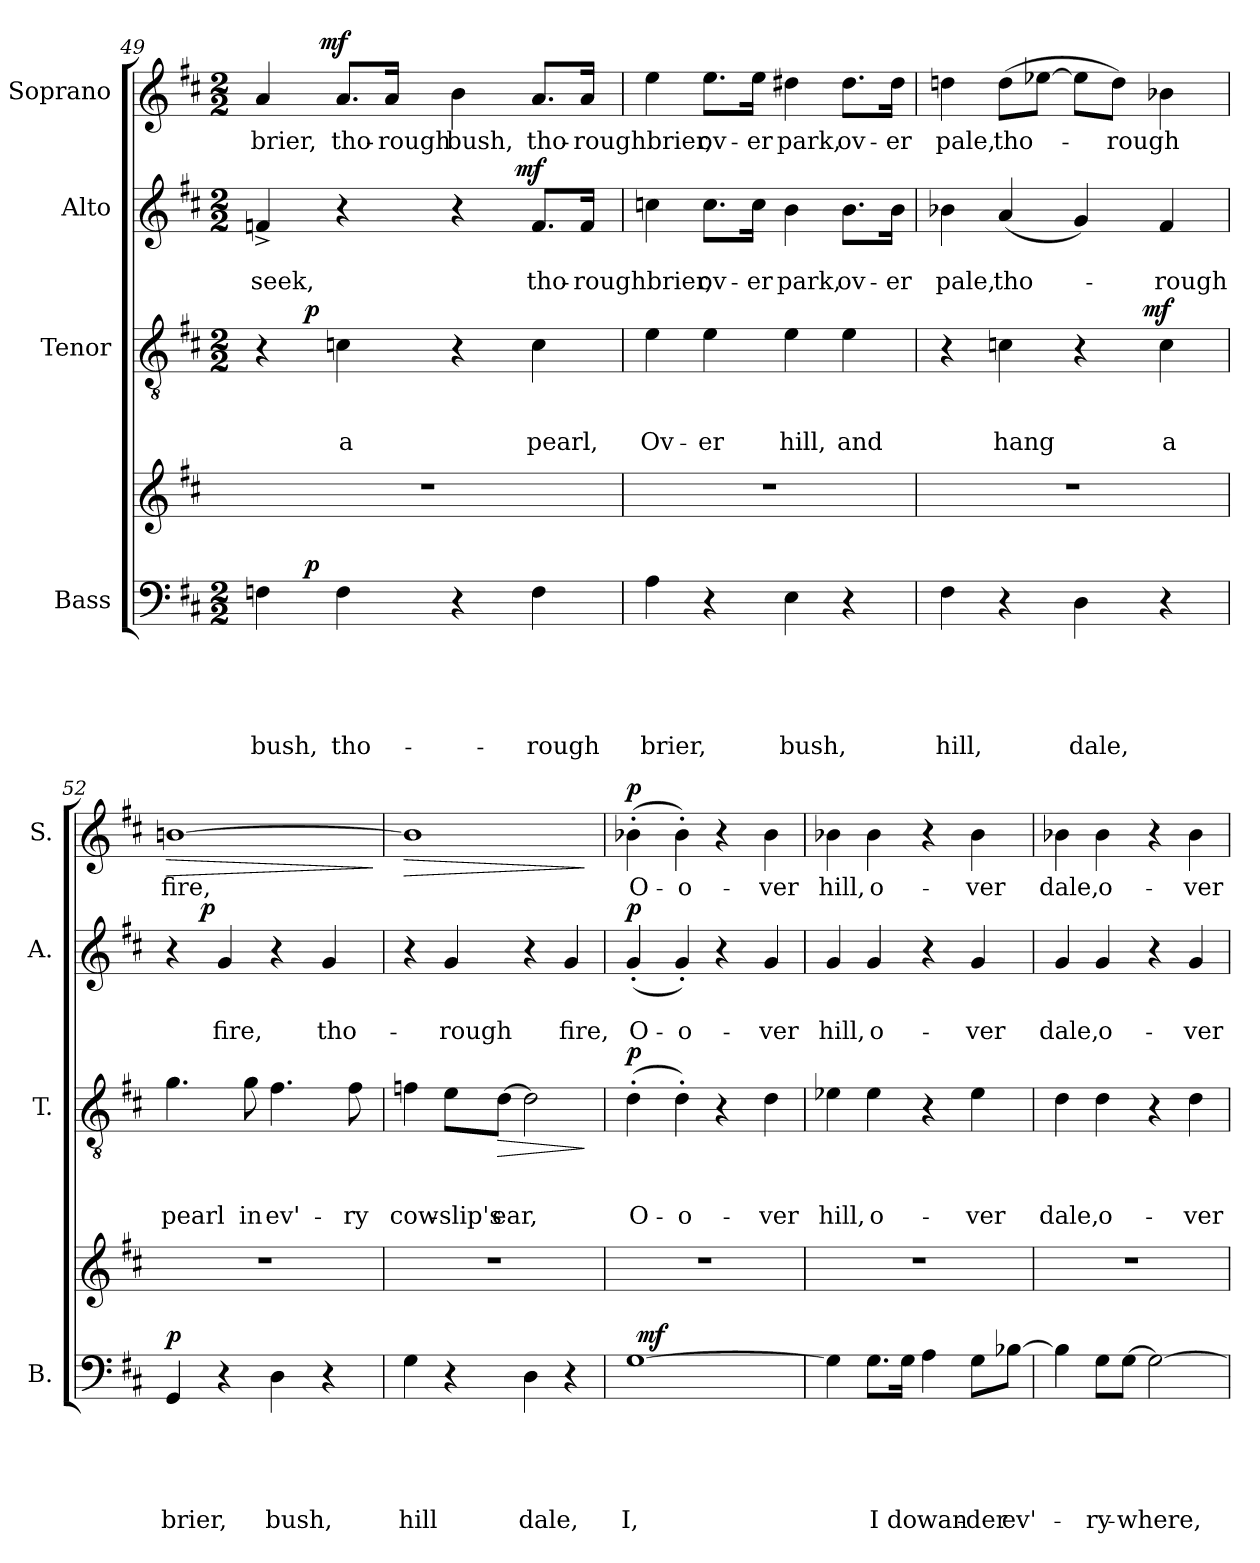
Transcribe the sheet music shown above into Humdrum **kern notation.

**kern	**text	**text	**text	**text	**text	**dynam	**kern	**kern	**text	**text	**text	**dynam	**kern	**text	**text	**dynam	**kern	**text	**dynam
*part5	*part5	*part5	*part5	*part5	*part5	*part5	*part4	*part3	*part3	*part3	*part3	*part3	*part2	*part2	*part2	*part2	*part1	*part1	*part1
*staff5	*staff5	*staff5	*staff5	*staff5	*staff5	*staff5	*staff4	*staff3	*staff3	*staff3	*staff3	*staff3	*staff2	*staff2	*staff2	*staff2	*staff1	*staff1	*staff1
*I"Bass	*	*	*	*	*	*	*	*I"Tenor	*	*	*	*	*I"Alto	*	*	*	*I"Soprano	*	*
*I'B.	*	*	*	*	*	*	*	*I'T.	*	*	*	*	*I'A.	*	*	*	*I'S.	*	*
*clefF4	*	*	*	*	*	*	*clefG2	*clefGv2	*	*	*	*	*clefG2	*	*	*	*clefG2	*	*
*k[f#c#]	*	*	*	*	*	*	*k[f#c#]	*k[f#c#]	*	*	*	*	*k[f#c#]	*	*	*	*k[f#c#]	*	*
*D:	*	*	*	*	*	*	*D:	*D:	*	*	*	*	*D:	*	*	*	*D:	*	*
*M2/2	*	*	*	*	*	*	*	*M2/2	*	*	*	*	*M2/2	*	*	*	*M2/2	*	*
=49	=49	=49	=49	=49	=49	=49	=49	=49	=49	=49	=49	=49	=49	=49	=49	=49	=49	=49	=49
!	!	!	!	!	!LO:LY:b	!	!	!	!	!	!	!	!	!	!LO:LY:b	!	!	!LO:LY:b	!
*^	*	*	*	*	*	*	*	*^	*	*	*	*	*^	*	*	*	*^	*	*
4Fn\	8.ryy	.	.	.	.	bush,	.	1r	4r	8.ryy	.	.	.	.	4fn^</	2ryy	.	seek,	.	4a/	8..ryy	brier,	.
!	!	!	!	!	!	!	!LO:DY:a	!	!	!	!	!	!	!LO:DY:a	!	!	!	!	!	!	!	!	!
.	2ryy	.	.	.	.	.	p	.	.	2ryy	.	.	.	p	.	.	.	.	.	.	.	.	.
!	!	!	!	!	!	!	!	!	!	!	!	!	!	!	!	!	!	!	!	!	!	!	!LO:DY:a
.	.	.	.	.	.	.	.	.	.	.	.	.	.	.	.	.	.	.	.	.	2ryy	.	mf
!	!	!	!	!	!	!LO:LY:b	!	!	!	!	!	!	!LO:LY:b	!	!	!	!	!	!	!	!	!LO:LY:b	!
4F\	.	.	.	.	.	tho-	.	.	4cn\	.	.	.	a	.	4r	.	.	.	.	8.a/L	.	tho-	.
!	!	!	!	!	!	!	!	!	!	!	!	!	!	!	!	!	!	!	!	!	!	!LO:LY:b	!
.	.	.	.	.	.	.	.	.	.	.	.	.	.	.	.	.	.	.	.	16a/Jk	.	-rough	.
!	!	!	!	!	!	!	!	!	!	!	!	!	!	!	!	!	!	!	!	!	!	!LO:LY:b	!
4r	.	.	.	.	.	.	.	.	4r	.	.	.	.	.	4r	8..ryy	.	.	.	4b\	.	bush,	.
.	4ryy	.	.	.	.	.	.	.	.	4ryy	.	.	.	.	.	.	.	.	.	.	.	.	.
!	!	!	!	!	!	!	!	!	!	!	!	!	!	!	!	!	!	!	!LO:DY:a	!	!	!	!
.	.	.	.	.	.	.	.	.	.	.	.	.	.	.	.	4ryy	.	.	mf	.	4ryy	.	.
!	!	!	!	!	!	!LO:LY:b	!	!	!	!	!	!	!LO:LY:b	!	!	!	!	!LO:LY:b	!	!	!	!LO:LY:b	!
4F\	.	.	.	.	.	-rough	.	.	4c\	.	.	.	pearl,	.	8.f/L	.	.	tho-	.	8.a/L	.	tho-	.
!	!	!	!	!	!	!	!	!	!	!	!	!	!	!	!	!	!	!LO:LY:b	!	!	!	!LO:LY:b	!
.	16ryy	.	.	.	.	.	.	.	.	16ryy	.	.	.	.	16f/Jk	.	.	-roughbrier,	.	16a/Jk	.	-roughbrier,	.
.	.	.	.	.	.	.	.	.	.	.	.	.	.	.	.	32ryy	.	.	.	.	32ryy	.	.
=50	=50	=50	=50	=50	=50	=50	=50	=50	=50	=50	=50	=50	=50	=50	=50	=50	=50	=50	=50	=50	=50	=50	=50
!	!	!	!	!	!	!LO:LY:b	!	!	!	!	!	!	!LO:LY:b	!	!	!	!	!	!	!	!	!	!
*	*	*	*	*	*	*	*	*	*v	*v	*	*	*	*	*	*	*	*	*	*v	*v	*	*
*v	*v	*	*	*	*	*	*	*	*	*	*	*	*	*v	*v	*	*	*	*	*	*
4A\	.	.	.	.	brier,	.	1r	4e\	.	.	Ov-	.	4ccn\	.	.	.	4ee\	.	.
!	!	!	!	!	!	!	!	!	!	!	!LO:LY:b	!	!	!	!LO:LY:b	!	!	!LO:LY:b	!
4r	.	.	.	.	.	.	.	4e\	.	.	-er	.	8.cc\L	.	ov-	.	8.ee\L	ov-	.
!	!	!	!	!	!	!	!	!	!	!	!	!	!	!	!LO:LY:b	!	!	!LO:LY:b	!
.	.	.	.	.	.	.	.	.	.	.	.	.	16cc\Jk	.	-er	.	16ee\Jk	-er	.
!	!	!	!	!	!LO:LY:b	!	!	!	!	!	!LO:LY:b	!	!	!	!LO:LY:b	!	!	!LO:LY:b	!
4E\	.	.	.	.	bush,	.	.	4e\	.	.	hill,	.	4b\	.	park,	.	4dd#X\	park,	.
!	!	!	!	!	!	!	!	!	!	!	!LO:LY:b	!	!	!	!LO:LY:b	!	!	!LO:LY:b	!
4r	.	.	.	.	.	.	.	4e\	.	.	and	.	8.b\L	.	ov-	.	8.dd#\L	ov-	.
!	!	!	!	!	!	!	!	!	!	!	!	!	!	!	!LO:LY:b	!	!	!LO:LY:b	!
.	.	.	.	.	.	.	.	.	.	.	.	.	16b\Jk	.	-er	.	16dd#\Jk	-er	.
=51	=51	=51	=51	=51	=51	=51	=51	=51	=51	=51	=51	=51	=51	=51	=51	=51	=51	=51	=51
!	!	!	!	!	!LO:LY:b	!	!	!	!	!	!	!	!	!	!LO:LY:b	!	!	!LO:LY:b	!
*	*	*	*	*	*	*	*	*^	*	*	*	*	*	*	*	*	*	*	*
4F#\	.	.	.	.	hill,	.	1r	4r	2ryy	.	.	.	.	4b-X\	.	pale,	.	4ddn\	pale,	.
!	!	!	!	!	!	!	!	!	!	!	!	!LO:LY:b	!	!	!	!LO:LY:b	!	!	!LO:LY:b	!
4r	.	.	.	.	.	.	.	4cn\	.	.	.	hang	.	(<4a/	.	tho-	.	(>8dd\L	tho-	.
.	.	.	.	.	.	.	.	.	.	.	.	.	.	.	.	.	.	[>8ee-X\J	.	.
!	!	!	!	!	!LO:LY:b	!	!	!	!	!	!	!	!	!	!	!	!	!	!	!
4D\	.	.	.	.	dale,	.	.	4r	8..ryy	.	.	.	.	4g/)	.	.	.	8ee-\L]	.	.
!	!	!	!	!	!	!	!	!	!	!	!	!	!	!	!	!	!	!	!LO:LY:b	!
.	.	.	.	.	.	.	.	.	.	.	.	.	.	.	.	.	.	8dd\J)	-rough	.
!	!	!	!	!	!	!	!	!	!	!	!	!	!LO:DY:a	!	!	!	!	!	!	!
.	.	.	.	.	.	.	.	.	4ryy	.	.	.	mf	.	.	.	.	.	.	.
!	!	!	!	!	!	!	!	!	!	!	!	!LO:LY:b	!	!	!	!LO:LY:b	!	!	!	!
4r	.	.	.	.	.	.	.	4c\	.	.	.	a	.	4f#/	.	-rough	.	4b-X\	.	.
.	.	.	.	.	.	.	.	.	32ryy	.	.	.	.	.	.	.	.	.	.	.
=52	=52	=52	=52	=52	=52	=52	=52	=52	=52	=52	=52	=52	=52	=52	=52	=52	=52	=52	=52	=52
!	!	!	!	!	!LO:LY:b	!LO:DY:a	!	!	!	!	!	!LO:LY:b	!	!	!	!	!	!	!LO:LY:b	!LO:HP:b
*	*	*	*	*	*	*	*	*v	*v	*	*	*	*	*^	*	*	*	*	*	*
4GG/	.	.	.	.	brier,	p	1r	4.g\	.	.	pearl	.	4r	8.ryy	.	.	.	[<1bn	fire,	>
!	!	!	!	!	!	!	!	!	!	!	!	!	!	!	!	!	!LO:DY:a	!	!	!
.	.	.	.	.	.	.	.	.	.	.	.	.	.	2ryy	.	.	p	.	.	.
!	!	!	!	!	!	!	!	!	!	!	!	!	!	!	!	!LO:LY:b	!	!	!	!
4r	.	.	.	.	.	.	.	.	.	.	.	.	4g/	.	.	fire,	.	.	.	.
!	!	!	!	!	!	!	!	!	!	!	!LO:LY:b	!	!	!	!	!	!	!	!	!
.	.	.	.	.	.	.	.	8g\	.	.	in	.	.	.	.	.	.	.	.	.
!	!	!	!	!	!LO:LY:b	!	!	!	!	!	!LO:LY:b	!	!	!	!	!	!	!	!	!
4D\	.	.	.	.	bush,	.	.	4.f#\	.	.	ev'-	.	4r	.	.	.	.	.	.	.
.	.	.	.	.	.	.	.	.	.	.	.	.	.	4ryy	.	.	.	.	.	.
!	!	!	!	!	!	!	!	!	!	!	!	!	!	!	!	!LO:LY:b	!	!	!	!
4r	.	.	.	.	.	.	.	.	.	.	.	.	4g/	.	.	tho-	.	.	.	.
!	!	!	!	!	!	!	!	!	!	!	!LO:LY:b	!	!	!	!	!	!	!	!	!
.	.	.	.	.	.	.	.	8f#\	.	.	-ry	.	.	.	.	.	.	.	.	.
.	.	.	.	.	.	.	.	.	.	.	.	.	.	16ryy	.	.	.	.	.	.
.	.	.	.	.	.	.	.	.	.	.	.	.	.	.	.	.	.	.	.	]
!!LO:LB:g=z
=53	=53	=53	=53	=53	=53	=53	=53	=53	=53	=53	=53	=53	=53	=53	=53	=53	=53	=53	=53	=53
!	!	!	!	!	!LO:LY:b	!	!	!	!	!	!LO:LY:b	!	!	!	!	!	!	!	!	!LO:HP:b
*	*	*	*	*	*	*	*	*	*	*	*	*	*v	*v	*	*	*	*	*	*
4G\	.	.	.	.	hill	.	1r	4fn\	.	.	cow-	.	4r	.	.	.	1b]	.	>
!	!	!	!	!	!	!	!	!	!	!	!LO:LY:b:rj	!	!	!	!LO:LY:b	!	!	!	!
4r	.	.	.	.	.	.	.	8e\L	.	.	-slip's	.	4g/	.	-rough	.	.	.	.
!	!	!	!	!	!	!	!	!	!	!	!LO:LY:b	!LO:HP:b	!	!	!	!	!	!	!
.	.	.	.	.	.	.	.	[>8d\J	.	.	ear,	>	.	.	.	.	.	.	.
!	!	!	!	!	!LO:LY:b	!	!	!	!	!	!	!	!	!	!	!	!	!	!
4D\	.	.	.	.	dale,	.	.	2d\]	.	.	.	.	4r	.	.	.	.	.	.
!	!	!	!	!	!	!	!	!	!	!	!	!	!	!	!LO:LY:b	!	!	!	!
4r	.	.	.	.	.	.	.	.	.	.	.	.	4g/	.	fire,	.	.	.	.
.	.	.	.	.	.	.	.	.	.	.	.	]	.	.	.	.	.	.	]
=54	=54	=54	=54	=54	=54	=54	=54	=54	=54	=54	=54	=54	=54	=54	=54	=54	=54	=54	=54
!	!	!	!	!	!LO:LY:b:rj	!	!	!	!	!	!LO:LY:b	!LO:DY:a	!	!	!LO:LY:b	!LO:DY:a	!	!LO:LY:b	!LO:DY:a
*^	*	*	*	*	*	*	*	*	*	*	*	*	*	*	*	*	*	*	*
[>1G	32ryy	.	.	.	.	I,	.	1r	(>4d'>\	.	.	O-	p	(<4g'</	.	O-	p	(>4b-X'>\	O-	p
!	!	!	!	!	!	!	!LO:DY:a	!	!	!	!	!	!	!	!	!	!	!	!	!
.	2ryy	.	.	.	.	.	mf	.	.	.	.	.	.	.	.	.	.	.	.	.
!	!	!	!	!	!	!	!	!	!	!	!	!LO:LY:b	!	!	!	!LO:LY:b	!	!	!LO:LY:b	!
.	.	.	.	.	.	.	.	.	4d'>\)	.	.	-o-	.	4g'</)	.	-o-	.	4b-'>\)	-o-	.
.	.	.	.	.	.	.	.	.	4r	.	.	.	.	4r	.	.	.	4r	.	.
.	4...ryy	.	.	.	.	.	.	.	.	.	.	.	.	.	.	.	.	.	.	.
!	!	!	!	!	!	!	!	!	!	!	!	!LO:LY:b	!	!	!	!LO:LY:b	!	!	!LO:LY:b	!
.	.	.	.	.	.	.	.	.	4d\	.	.	-ver	.	4g/	.	-ver	.	4b-\	-ver	.
=55	=55	=55	=55	=55	=55	=55	=55	=55	=55	=55	=55	=55	=55	=55	=55	=55	=55	=55	=55	=55
!	!	!	!	!	!	!	!	!	!	!	!	!LO:LY:b	!	!	!	!LO:LY:b	!	!	!LO:LY:b	!
*v	*v	*	*	*	*	*	*	*	*	*	*	*	*	*	*	*	*	*	*	*
4G\]	.	.	.	.	.	.	1r	4e-X\	.	.	hill,	.	4g/	.	hill,	.	4b-X\	hill,	.
!	!	!	!	!	!LO:LY:b	!	!	!	!	!	!LO:LY:b	!	!	!	!LO:LY:b	!	!	!LO:LY:b	!
8.G\L	.	.	.	.	I	.	.	4e-\	.	.	o-	.	4g/	.	o-	.	4b-\	o-	.
!	!	!	!	!	!LO:LY:b	!	!	!	!	!	!	!	!	!	!	!	!	!	!
16G\Jk	.	.	.	.	do	.	.	.	.	.	.	.	.	.	.	.	.	.	.
!	!	!	!	!	!LO:LY:b	!	!	!	!	!	!	!	!	!	!	!	!	!	!
4A\	.	.	.	.	wan-	.	.	4r	.	.	.	.	4r	.	.	.	4r	.	.
!	!	!	!	!	!LO:LY:b	!	!	!	!	!	!LO:LY:b	!	!	!	!LO:LY:b	!	!	!LO:LY:b	!
8G\L	.	.	.	.	-der	.	.	4e-\	.	.	-ver	.	4g/	.	-ver	.	4b-\	-ver	.
!	!	!	!	!	!LO:LY:b	!	!	!	!	!	!	!	!	!	!	!	!	!	!
[>8B-X\J	.	.	.	.	ev'-	.	.	.	.	.	.	.	.	.	.	.	.	.	.
=56	=56	=56	=56	=56	=56	=56	=56	=56	=56	=56	=56	=56	=56	=56	=56	=56	=56	=56	=56
!	!	!	!	!	!	!	!	!	!	!	!LO:LY:b	!	!	!	!LO:LY:b	!	!	!LO:LY:b	!
4B-\]	.	.	.	.	.	.	1r	4d\	.	.	dale,	.	4g/	.	dale,	.	4b-X\	dale,	.
!	!	!	!	!	!LO:LY:b	!	!	!	!	!	!LO:LY:b	!	!	!	!LO:LY:b	!	!	!LO:LY:b	!
8G\L	.	.	.	.	-ry-	.	.	4d\	.	.	o-	.	4g/	.	o-	.	4b-\	o-	.
!	!	!	!	!	!LO:LY:b	!	!	!	!	!	!	!	!	!	!	!	!	!	!
[>8G\J	.	.	.	.	-where,	.	.	.	.	.	.	.	.	.	.	.	.	.	.
2G\_	.	.	.	.	.	.	.	4r	.	.	.	.	4r	.	.	.	4r	.	.
!	!	!	!	!	!	!	!	!	!	!	!LO:LY:b	!	!	!	!LO:LY:b	!	!	!LO:LY:b	!
.	.	.	.	.	.	.	.	4d\	.	.	-ver	.	4g/	.	-ver	.	4b-\	-ver	.
=	=	=	=	=	=	=	=	=	=	=	=	=	=	=	=	=	=	=	=
*-	*-	*-	*-	*-	*-	*-	*-	*-	*-	*-	*-	*-	*-	*-	*-	*-	*-	*-	*-
